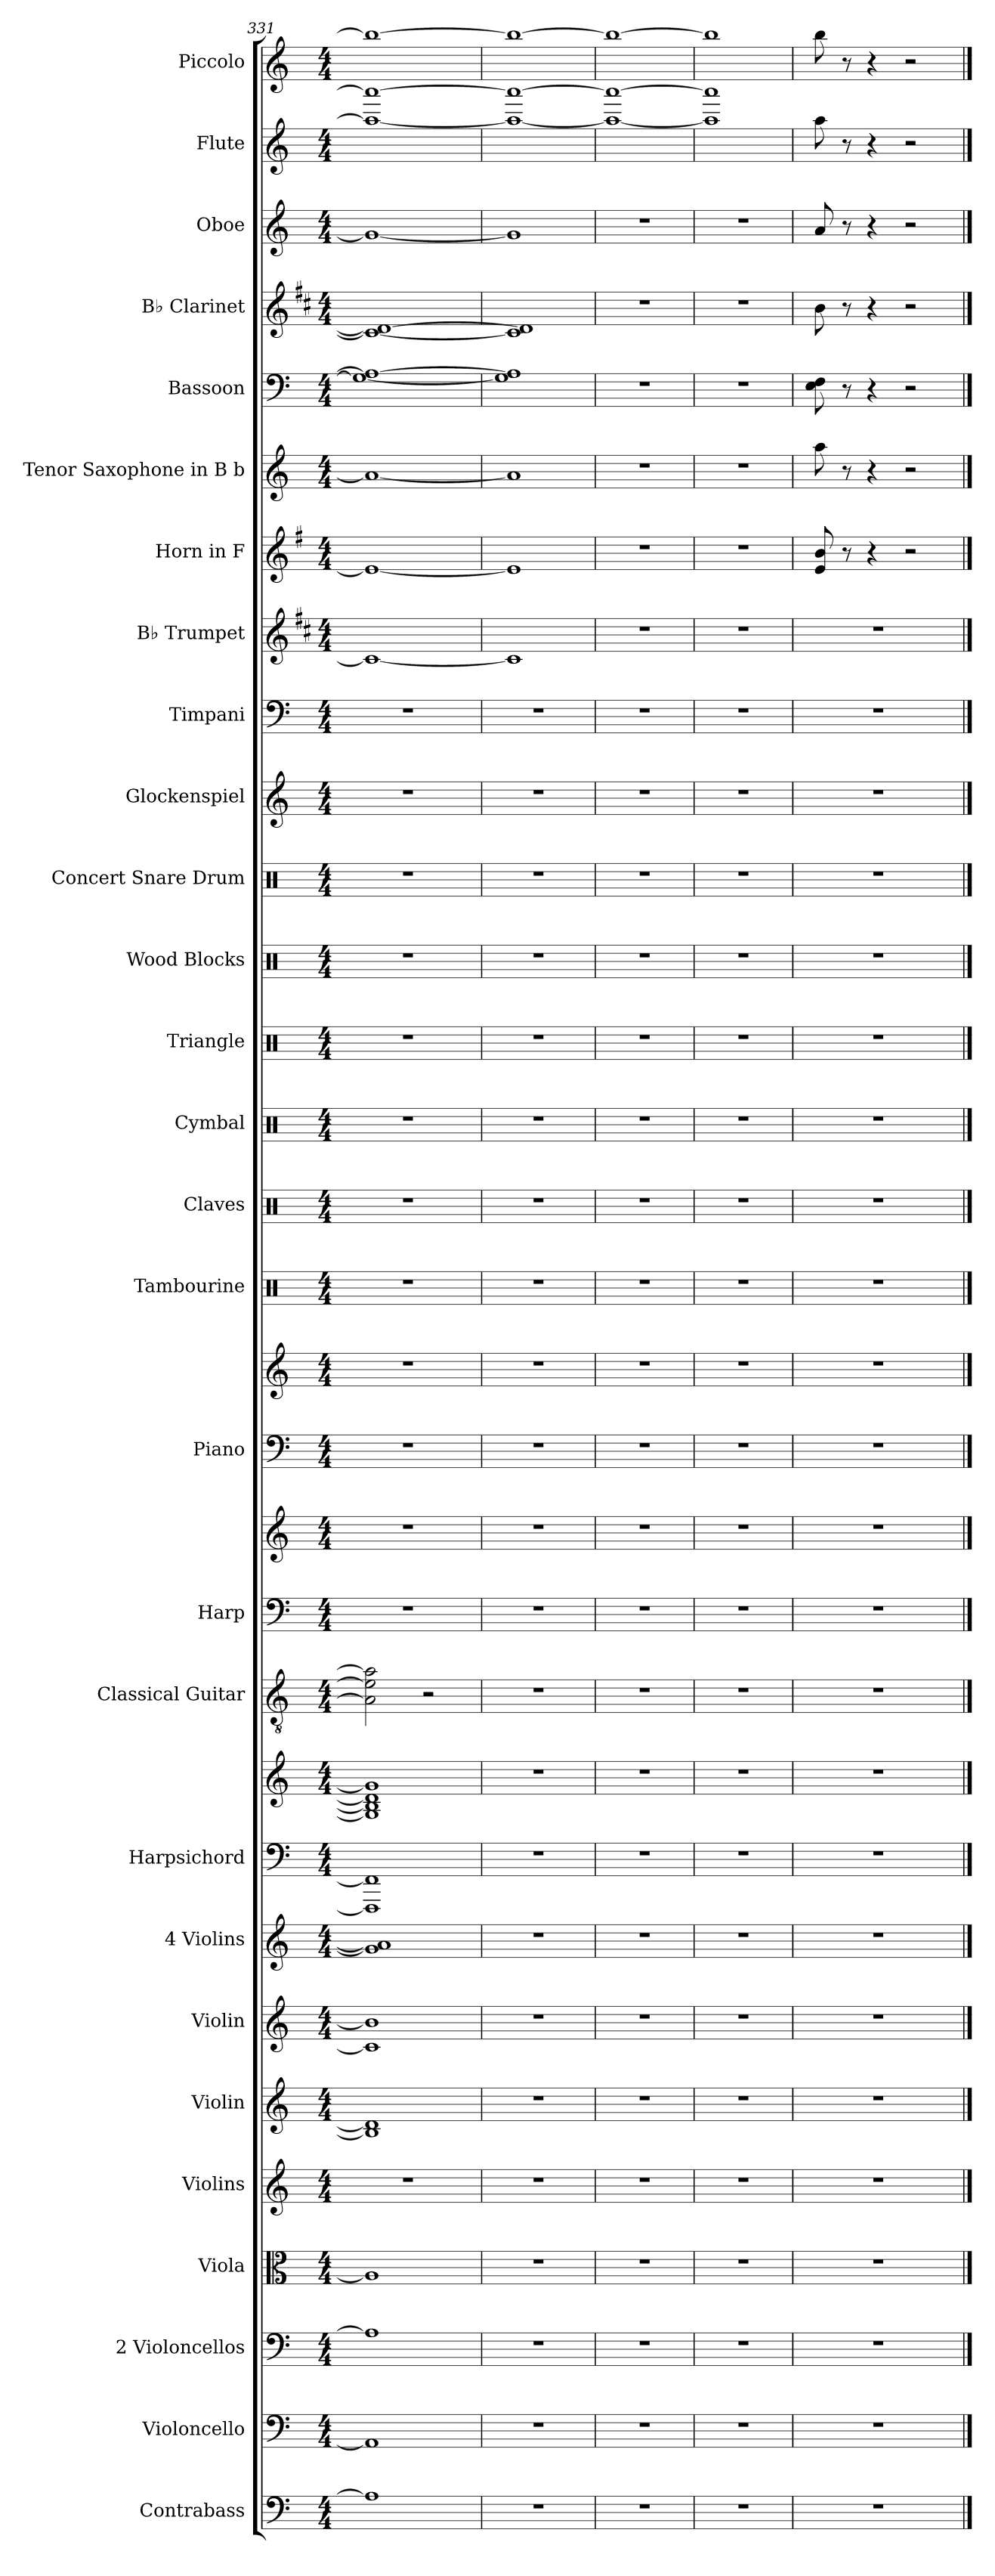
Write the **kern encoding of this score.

**kern	**kern	**kern	**kern	**kern	**kern	**kern	**kern	**kern	**kern	**kern	**kern	**kern	**kern	**kern	**kern	**kern	**kern	**kern	**kern	**kern	**kern	**kern	**kern	**kern	**kern	**kern	**kern	**kern	**kern	**kern
*part28	*part27	*part26	*part25	*part24	*part23	*part22	*part21	*part20	*part20	*part19	*part18	*part18	*part17	*part17	*part16	*part15	*part14	*part13	*part12	*part11	*part10	*part9	*part8	*part7	*part6	*part5	*part4	*part3	*part2	*part1
*staff31	*staff30	*staff29	*staff28	*staff27	*staff26	*staff25	*staff24	*staff23	*staff22	*staff21	*staff20	*staff19	*staff18	*staff17	*staff16	*staff15	*staff14	*staff13	*staff12	*staff11	*staff10	*staff9	*staff8	*staff7	*staff6	*staff5	*staff4	*staff3	*staff2	*staff1
*I"Contrabass	*I"Violoncello	*I"2 Violoncellos	*I"Viola	*I"Violins	*I"Violin	*I"Violin	*I"4 Violins	*I"Harpsichord	*	*I"Classical Guitar	*I"Harp	*	*I"Piano	*	*I"Tambourine	*I"Claves	*I"Cymbal	*I"Triangle	*I"Wood Blocks	*I"Concert Snare Drum	*I"Glockenspiel	*I"Timpani	*I"B♭ Trumpet	*I"Horn in F	*I"Tenor Saxophone in B b	*I"Bassoon	*I"B♭ Clarinet	*I"Oboe	*I"Flute	*I"Piccolo
*I'Cb.	*I'Vc.	*I'2 Vc.	*I'Vla.	*I'Vlns.	*I'Vln.	*I'Vln.	*I'4 Vlns.	*I'Hch.	*	*I'Guit.	*I'Hrp.	*	*I'Pno.	*	*I'Tamb.	*I'Clv.	*I'Cym.	*I'Trgl.	*I'Wd. Bl.	*I'Con. Sn.	*I'Glock.	*I'Timp.	*I'B♭ Tpt.	*	*I'T. Sax. Bb	*I'Bsn.	*I'B♭ Cl.	*I'Ob.	*I'Fl.	*I'Picc.
*clefF4	*clefF4	*clefF4	*clefC3	*clefG2	*clefG2	*clefG2	*clefG2	*clefF4	*clefG2	*clefGv2	*clefF4	*clefG2	*clefF4	*clefG2	*clefX	*clefX	*clefX	*clefX	*clefX	*clefX	*clefG2	*clefF4	*clefG2	*clefG2	*clefG2	*clefF4	*clefG2	*clefG2	*clefG2	*clefG2
*ITrd7c12	*	*	*	*	*	*	*	*	*	*	*	*	*	*	*	*	*	*	*	*	*ITrd-14c-24	*	*ITrd1c2	*ITrd4c7	*ITrd8c14	*	*ITrd1c2	*	*	*ITrd-7c-12
*k[]	*k[]	*k[]	*k[]	*k[]	*k[]	*k[]	*k[]	*k[]	*k[]	*k[]	*k[]	*k[]	*k[]	*k[]	*k[]	*k[]	*k[]	*k[]	*k[]	*k[]	*k[]	*k[]	*k[]	*k[]	*k[]	*k[]	*k[]	*k[]	*k[]	*k[]
*M4/4	*M4/4	*M4/4	*M4/4	*M4/4	*M4/4	*M4/4	*M4/4	*M4/4	*M4/4	*M4/4	*M4/4	*M4/4	*M4/4	*M4/4	*M4/4	*M4/4	*M4/4	*M4/4	*M4/4	*M4/4	*M4/4	*M4/4	*M4/4	*M4/4	*M4/4	*M4/4	*M4/4	*M4/4	*M4/4	*M4/4
=331	=331	=331	=331	=331	=331	=331	=331	=331	=331	=331	=331	=331	=331	=331	=331	=331	=331	=331	=331	=331	=331	=331	=331	=331	=331	=331	=331	=331	=331	=331
1AA]	1AA]	1A]	1A]	1r	1B-] 1d]	1c] 1b]	1g] 1a]	1FFF] 1FF]	1G] 1B-] 1d] 1g]	2A\] 2e\] 2a\]	1r	1r	1r	1r	1r	1r	1r	1r	1r	1r	1r	1r	1B-_	1A_	1A_	1G_ 1A_	1B_ 1c_	1g#_	1aa_ 1aaa_	1bbb_
.	.	.	.	.	.	.	.	.	.	2r	.	.	.	.	.	.	.	.	.	.	.	.	.	.	.	.	.	.	.	.
=332	=332	=332	=332	=332	=332	=332	=332	=332	=332	=332	=332	=332	=332	=332	=332	=332	=332	=332	=332	=332	=332	=332	=332	=332	=332	=332	=332	=332	=332	=332
1r	1r	1r	1r	1r	1r	1r	1r	1r	1r	1r	1r	1r	1r	1r	1r	1r	1r	1r	1r	1r	1r	1r	1B-]	1A]	1A]	1G] 1A]	1B] 1c]	1g#]	1aa_ 1aaa_	1bbb_
=333	=333	=333	=333	=333	=333	=333	=333	=333	=333	=333	=333	=333	=333	=333	=333	=333	=333	=333	=333	=333	=333	=333	=333	=333	=333	=333	=333	=333	=333	=333
1r	1r	1r	1r	1r	1r	1r	1r	1r	1r	1r	1r	1r	1r	1r	1r	1r	1r	1r	1r	1r	1r	1r	1r	1r	1r	1r	1r	1r	1aa_ 1aaa_	1bbb_
!!LO:PB:g=z
=334	=334	=334	=334	=334	=334	=334	=334	=334	=334	=334	=334	=334	=334	=334	=334	=334	=334	=334	=334	=334	=334	=334	=334	=334	=334	=334	=334	=334	=334	=334
1r	1r	1r	1r	1r	1r	1r	1r	1r	1r	1r	1r	1r	1r	1r	1r	1r	1r	1r	1r	1r	1r	1r	1r	1r	1r	1r	1r	1r	1aa] 1aaa]	1bbb]
=335	=335	=335	=335	=335	=335	=335	=335	=335	=335	=335	=335	=335	=335	=335	=335	=335	=335	=335	=335	=335	=335	=335	=335	=335	=335	=335	=335	=335	=335	=335
1r	1r	1r	1r	1r	1r	1r	1r	1r	1r	1r	1r	1r	1r	1r	1r	1r	1r	1r	1r	1r	1r	1r	1r	8A/ 8e/	8a\	8E\ 8F\	8a\	8a/	8aa\	8bbb\
.	.	.	.	.	.	.	.	.	.	.	.	.	.	.	.	.	.	.	.	.	.	.	.	8r	8r	8r	8r	8r	8r	8r
.	.	.	.	.	.	.	.	.	.	.	.	.	.	.	.	.	.	.	.	.	.	.	.	4r	4r	4r	4r	4r	4r	4r
.	.	.	.	.	.	.	.	.	.	.	.	.	.	.	.	.	.	.	.	.	.	.	.	2r	2r	2r	2r	2r	2r	2r
==	==	==	==	==	==	==	==	==	==	==	==	==	==	==	==	==	==	==	==	==	==	==	==	==	==	==	==	==	==	==
*-	*-	*-	*-	*-	*-	*-	*-	*-	*-	*-	*-	*-	*-	*-	*-	*-	*-	*-	*-	*-	*-	*-	*-	*-	*-	*-	*-	*-	*-	*-
